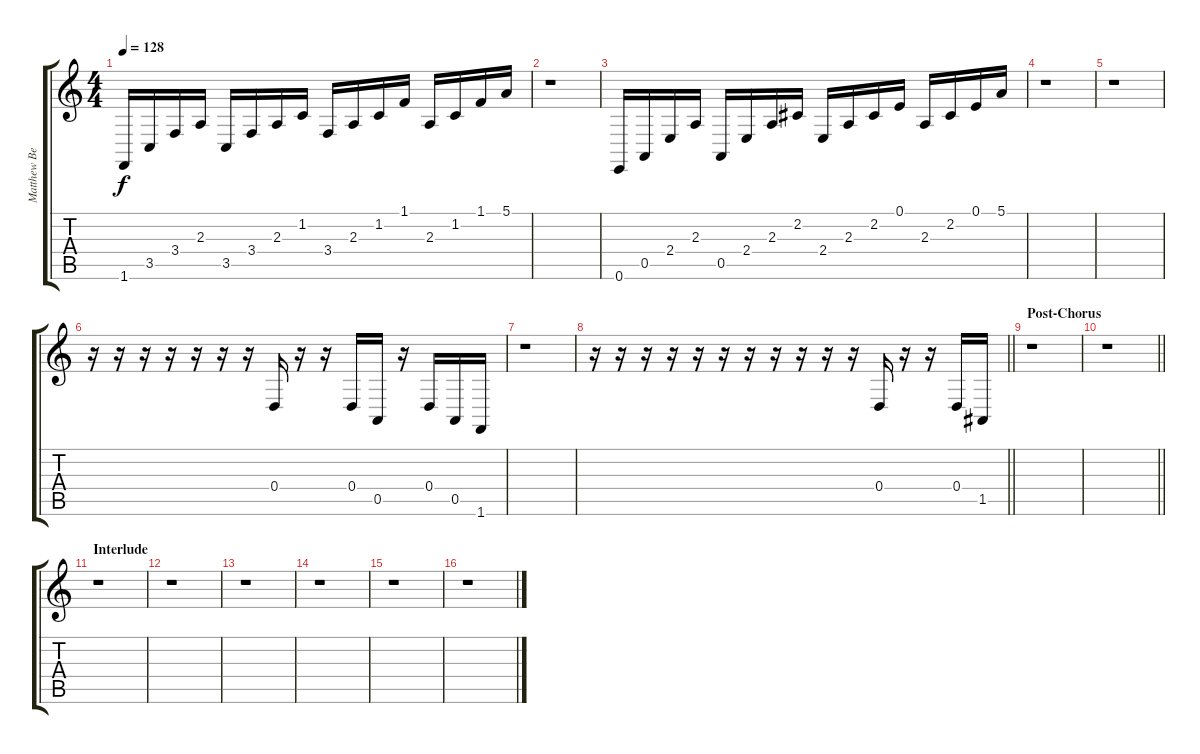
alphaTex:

\track ("Matthew Bellamy (Piano 2)" "Matthew Be") {instrument fx4atmosphere}
\staff {score tabs}
\tuning (E4 B3 G3 D3 A2 E2) {hide}
\ts (4 4)
\tempo 128
\clef g2
\ks c
1.6.16{dy f} 3.5.16 3.4.16 2.3.16 3.5.16 3.4.16 2.3.16 1.2.16 3.4.16 2.3.16 1.2.16 1.1.16 2.3.16 1.2.16 1.1.16 5.1.16 |
r.1 |
0.6.16 0.5.16 2.4.16 2.3.16 0.5.16 2.4.16 2.3.16 2.2.16 2.4.16 2.3.16 2.2.16 0.1.16 2.3.16 2.2.16 0.1.16 5.1.16 |
r.1 |
r.1 |
r.16 r.16 r.16 r.16 r.16 r.16 r.16 0.4.16 r.16 r.16 0.4.16 0.5.16 r.16 0.4.16 0.5.16 1.6.16 |
r.1 |
\barLineRight lightlight
r.16 r.16 r.16 r.16 r.16 r.16 r.16 r.16 r.16 r.16 r.16 0.4.16 r.16 r.16 0.4.16 1.5.16 |
\section ("" "Post-Chorus")
r.1 |
\barLineRight lightlight
r.1 |
\section ("" "Interlude")
r.1 |
r.1 |
r.1 |
r.1 |
r.1 |
r.1
